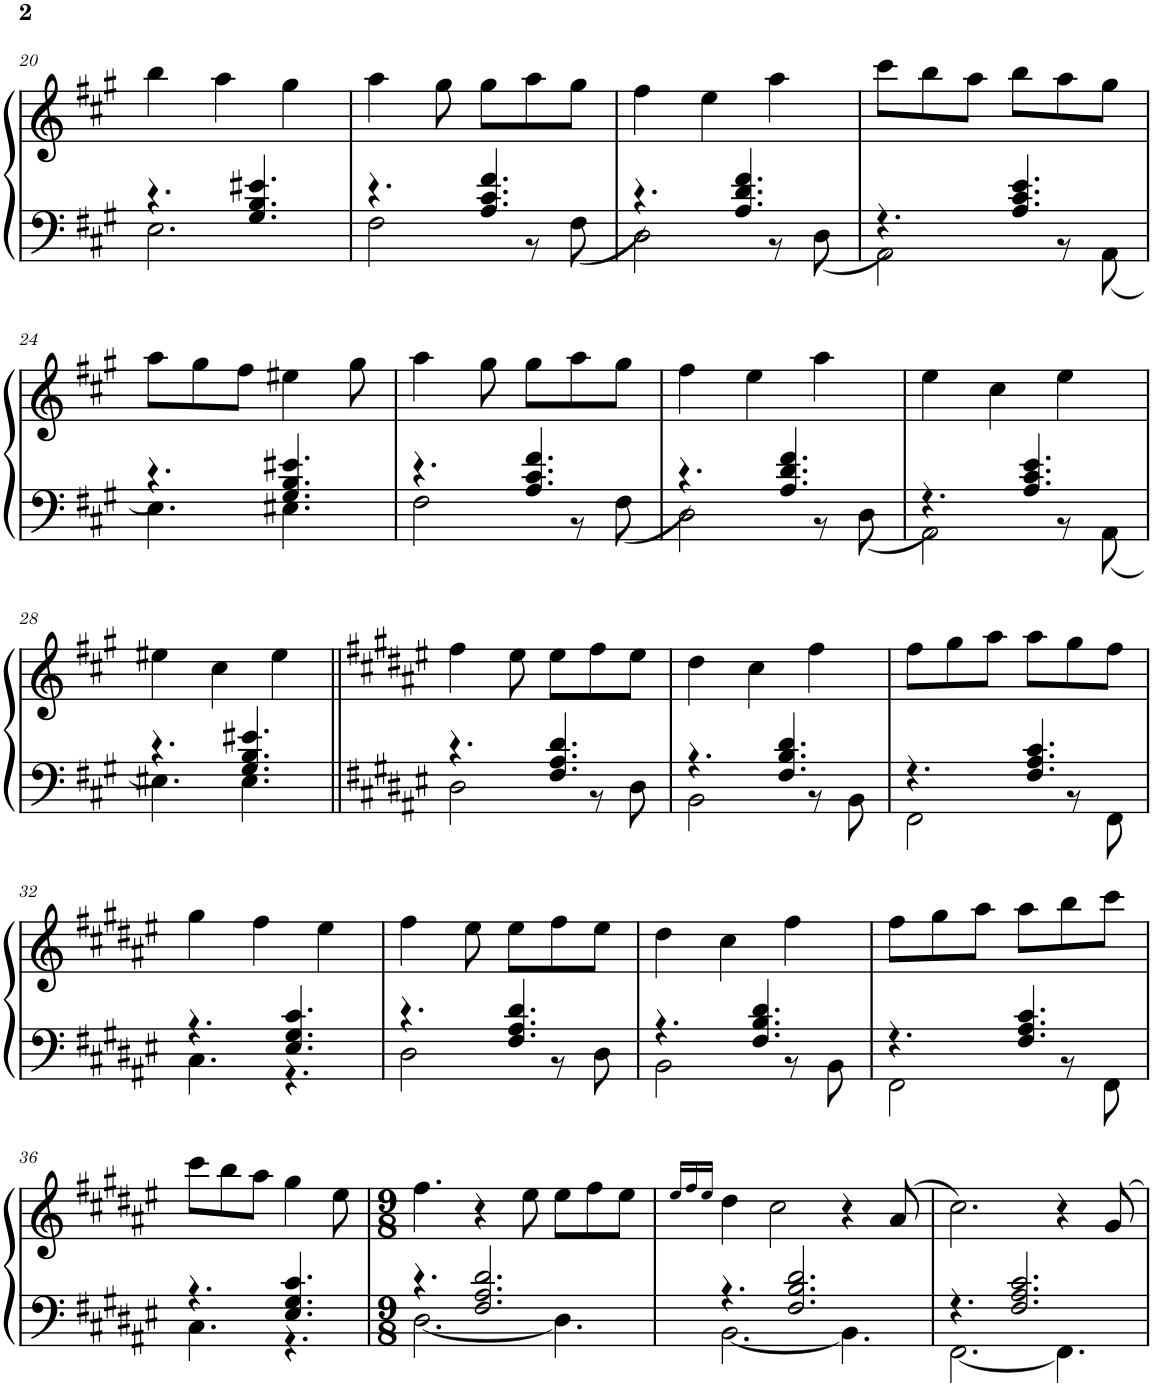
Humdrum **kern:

**kern	**kern
*part1	*part1
*staff2	*staff1
*I"Piano	*
*I'Pno.	*
!!LO:PB:g=z
*clefF4	*clefG2
*k[f#c#g#]	*k[f#c#g#]
*A:	*A:
*M6/8	*M6/8
=20	=20
*^	*
4.r	2.E\	4bb\
.	.	4aa\
4.G#/ 4.B/ 4.e#X/	.	.
.	.	4gg#\
=21	=21	=21
4.r	2F#\	4aa\
.	.	8gg#\
4.A/ 4.c#/ 4.f#/	.	8gg#\L
.	8r	8aa\
.	8F#\	8gg#\J
=22	=22	=22
4.r	2D\	4ff#\
.	.	4ee\
4.A/ 4.d/ 4.f#/	.	.
.	8r	4aa\
.	8D\	.
=23	=23	=23
4.r	2AA\	8ccc#\L
.	.	8bb\
.	.	8aa\J
4.A/ 4.c#/ 4.e/	.	8bb\L
.	8r	8aa\
.	8AA\	8gg#\J
!!LO:LB:g=z
=24	=24	=24
4.r	4.E\	8aa\L
.	.	8gg#\
.	.	8ff#\J
4.G#/ 4.B/ 4.e#X/	4.E#X\	4ee#X\
.	.	8gg#\
=25	=25	=25
4.r	2F#\	4aa\
.	.	8gg#\
4.A/ 4.c#/ 4.f#/	.	8gg#\L
.	8r	8aa\
.	8F#\	8gg#\J
=26	=26	=26
4.r	2D\	4ff#\
.	.	4ee\
4.A/ 4.d/ 4.f#/	.	.
.	8r	4aa\
.	8D\	.
=27	=27	=27
4.r	2AA\	4ee\
.	.	4cc#\
4.A/ 4.c#/ 4.e/	.	.
.	8r	4ee\
.	8AA\	.
!!LO:LB:g=z
=28	=28	=28
4.r	4.E#X\	4ee#X\
.	.	4cc#\
4.G#/ 4.B/ 4.e#X/	4.E#\	.
.	.	4ee#\
=29||	=29||	=29||
*k[f#c#g#d#a#e#]	*	*k[f#c#g#d#a#e#]
*F#:	*	*F#:
4.r	2D#\	4ff#\
.	.	8ee#\
4.F#/ 4.A#/ 4.d#/	.	8ee#\L
.	8r	8ff#\
.	8D#\	8ee#\J
=30	=30	=30
4.r	2BB\	4dd#\
.	.	4cc#\
4.F#/ 4.B/ 4.d#/	.	.
.	8r	4ff#\
.	8BB\	.
=31	=31	=31
4.r	2FF#\	8ff#\L
.	.	8gg#\
.	.	8aa#\J
4.F#/ 4.A#/ 4.c#/	.	8aa#\L
.	8r	8gg#\
.	8FF#\	8ff#\J
!!LO:LB:g=z
=32	=32	=32
4.r	4.C#\	4gg#\
.	.	4ff#\
4.E#/ 4.G#/ 4.c#/	4.r	.
.	.	4ee#\
=33	=33	=33
4.r	2D#\	4ff#\
.	.	8ee#\
4.F#/ 4.A#/ 4.d#/	.	8ee#\L
.	8r	8ff#\
.	8D#\	8ee#\J
=34	=34	=34
4.r	2BB\	4dd#\
.	.	4cc#\
4.F#/ 4.B/ 4.d#/	.	.
.	8r	4ff#\
.	8BB\	.
=35	=35	=35
4.r	2FF#\	8ff#\L
.	.	8gg#\
.	.	8aa#\J
4.F#/ 4.A#/ 4.c#/	.	8aa#\L
.	8r	8bb\
.	8FF#\	8ccc#\J
!!LO:LB:g=z
=36	=36	=36
4.r	4.C#\	8ccc#\L
.	.	8bb\
.	.	8aa#\J
4.E#/ 4.G#/ 4.c#/	4.r	4gg#\
.	.	8ee#\
=37	=37	=37
*M9/8	*	*M9/8
4.r	[2.D#\	4.ff#\
2.F#/ 2.A#/ 2.d#/	.	4r
.	.	8ee#\
.	4.D#\]	8ee#\L
.	.	8ff#\
.	.	8ee#\J
=38	=38	=38
.	.	16qee#/LL
.	.	16qff#/
.	.	16qee#/JJ
4.r	[2.BB\	4dd#\
.	.	2cc#\
2.F#/ 2.B/ 2.d#/	.	.
.	4.BB\]	4r
.	.	(>8a#/
=39	=39	=39
4.r	[2.FF#\	2.cc#\)
2.F#/ 2.A#/ 2.c#/	.	.
.	4.FF#\]	4r
.	.	8g#/
*v	*v	*
=	=
*-	*-
